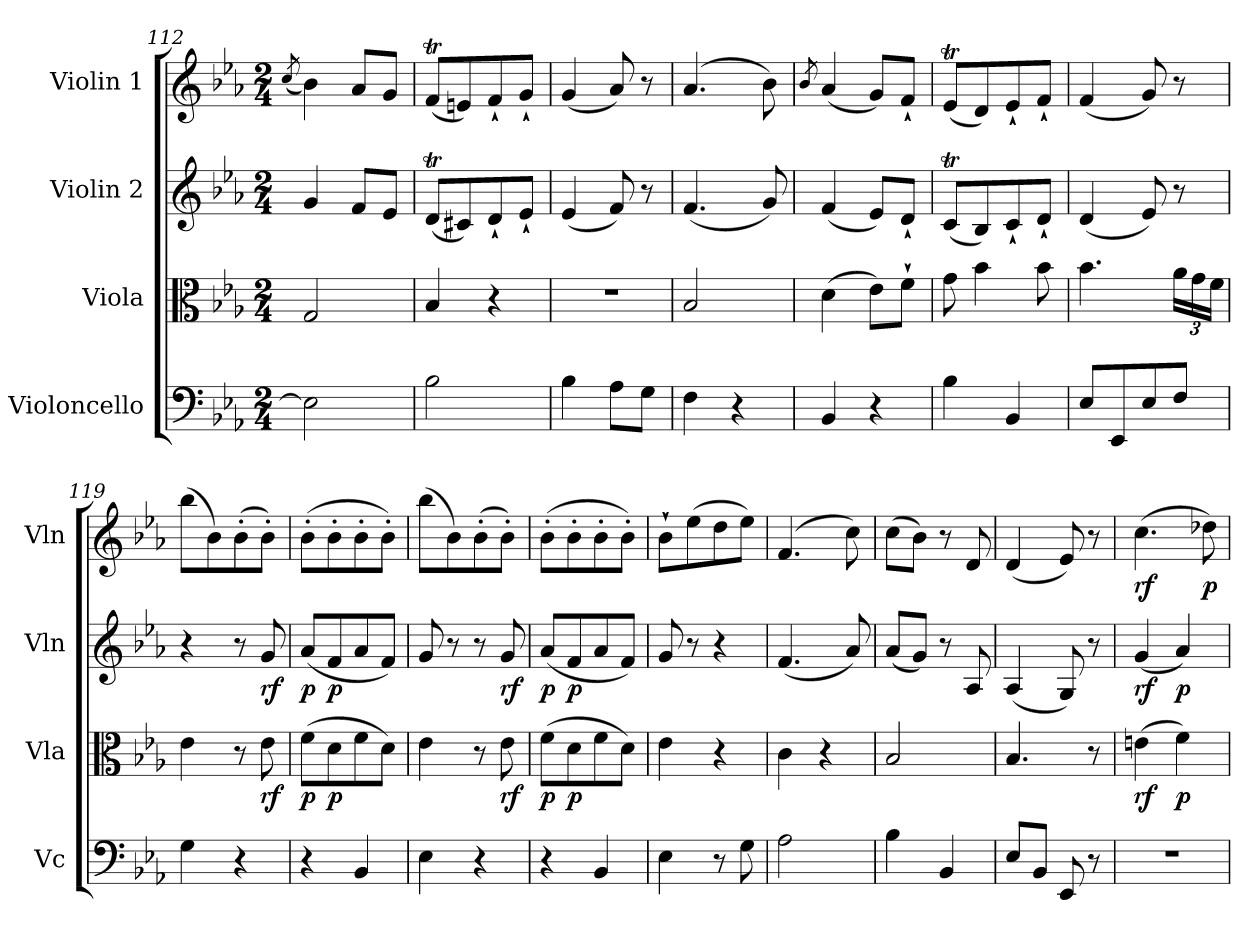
**kern	**kern	**dynam	**kern	**dynam	**kern	**dynam
*part4	*part3	*part3	*part2	*part2	*part1	*part1
*staff4	*staff3	*staff3	*staff2	*staff2	*staff1	*staff1
*I"Violoncello	*I"Viola	*	*I"Violin 2	*	*I"Violin 1	*
*I'Vc	*I'Vla	*	*I'Vln	*	*I'Vln	*
*clefF4	*clefC3	*	*clefG2	*	*clefG2	*
*k[b-e-a-]	*k[b-e-a-]	*	*k[b-e-a-]	*	*k[b-e-a-]	*
*M2/4	*M2/4	*	*M2/4	*	*M2/4	*
=112	=112	=112	=112	=112	=112	=112
.	.	.	.	.	(<8qcc/	.
2E-\]	2G/	.	4g/	.	4b-\)	.
.	.	.	8f/L	.	8a-/L	.
.	.	.	8e-/J	.	8g/J	.
=113	=113	=113	=113	=113	=113	=113
2B-\	4B-/	.	(<8dt/L	.	(<8fT/L	.
.	.	.	8c#X/)	.	8en/)	.
.	4r	.	8d`/	.	8f`/	.
.	.	.	8e-`/J	.	8g`/J	.
=114	=114	=114	=114	=114	=114	=114
4B-\	2r	.	(<4e-/	.	(<4g/	.
8A-\L	.	.	8f/)	.	8a-/)	.
8G\J	.	.	8r	.	8r	.
=115	=115	=115	=115	=115	=115	=115
4F\	2B-/	.	(<4.f/	.	(>4.a-/	.
4r	.	.	.	.	.	.
.	.	.	8g/)	.	8b-\)	.
=116	=116	=116	=116	=116	=116	=116
.	.	.	.	.	8qb-/	.
4BB-/	(>4d\	.	(<4f/	.	(<4a-/	.
4r	8e-\L)	.	8e-/L)	.	8g/L)	.
.	8f`\J	.	8d`/J	.	8f`/J	.
=117	=117	=117	=117	=117	=117	=117
4B-\	8g\	.	(<8cT/L	.	(<8e-T/L	.
.	4b-\	.	8B-/)	.	8d/)	.
4BB-/	.	.	8c`/	.	8e-`/	.
.	8b-\	.	8d`/J	.	8f`/J	.
=118	=118	=118	=118	=118	=118	=118
8E-/L	4.b-\	.	(<4d/	.	(<4f/	.
8EE-/	.	.	.	.	.	.
8E-/	.	.	8e-/)	.	8g/)	.
*	*Xbrackettup	*	*	*	*	*
8F/J	24a-\LL	.	8r	.	8r	.
.	24g\	.	.	.	.	.
.	24f\JJ	.	.	.	.	.
!!LO:LB:g=z
=119	=119	=119	=119	=119	=119	=119
4G\	4e-\	.	4r	.	(>8bb-\L	.
.	.	.	.	.	8b-\)	.
4r	8r	.	8r	.	(>8b-'\	.
!	!	!LO:DY:b	!	!LO:DY:b	!	!
.	8e-\	rf	8g/	rf	8b-'\J)	.
=120	=120	=120	=120	=120	=120	=120
!	!	!LO:DY:b	!	!LO:DY:b	!	!
4r	(>8f\L	p	(<8a-/L	p	(>8b-'\L	.
!	!	!LO:DY:b	!	!LO:DY:b	!	!
.	8d\	p	8f/	p	8b-'\	.
4BB-/	8f\	.	8a-/	.	8b-'\	.
.	8d\J)	.	8f/J)	.	8b-'\J)	.
=121	=121	=121	=121	=121	=121	=121
4E-\	4e-\	.	8g/	.	(>8bb-\L	.
.	.	.	8r	.	8b-\)	.
4r	8r	.	8r	.	(>8b-'\	.
!	!	!LO:DY:b	!	!LO:DY:b	!	!
.	8e-\	rf	8g/	rf	8b-'\J)	.
=122	=122	=122	=122	=122	=122	=122
!	!	!LO:DY:b	!	!LO:DY:b	!	!
4r	(>8f\L	p	(<8a-/L	p	(>8b-'\L	.
!	!	!LO:DY:b	!	!LO:DY:b	!	!
.	8d\	p	8f/	p	8b-'\	.
4BB-/	8f\	.	8a-/	.	8b-'\	.
.	8d\J)	.	8f/J)	.	8b-'\J)	.
=123	=123	=123	=123	=123	=123	=123
4E-\	4e-\	.	8g/	.	8b-`\L	.
.	.	.	8r	.	(>8ee-\	.
8r	4r	.	4r	.	8dd\	.
8G\	.	.	.	.	8ee-\J)	.
=124	=124	=124	=124	=124	=124	=124
2A-\	4c\	.	(<4.f/	.	(>4.f/	.
.	4r	.	.	.	.	.
.	.	.	8a-/)	.	8cc\)	.
=125	=125	=125	=125	=125	=125	=125
4B-\	2B-/	.	(<8a-/L	.	(>8cc\L	.
.	.	.	8g/J)	.	8b-\J)	.
4BB-/	.	.	8r	.	8r	.
.	.	.	8A-/	.	8d/	.
=126	=126	=126	=126	=126	=126	=126
8E-/L	4.B-/	.	(<4A-/	.	(<4d/	.
8BB-/J	.	.	.	.	.	.
8EE-/	.	.	8G/)	.	8e-/)	.
8r	8r	.	8r	.	8r	.
!!LO:LB:g=z
=127	=127	=127	=127	=127	=127	=127
!	!	!LO:DY:b	!	!LO:DY:b	!	!LO:DY:b
2r	(>4en\	rf	(<4g/	rf	(>4.cc\	rf
!	!	!LO:DY:b	!	!LO:DY:b	!	!
.	4f\)	p	4a-/)	p	.	.
!	!	!	!	!	!	!LO:DY:b
.	.	.	.	.	8dd-X\)	p
=	=	=	=	=	=	=
*-	*-	*-	*-	*-	*-	*-
